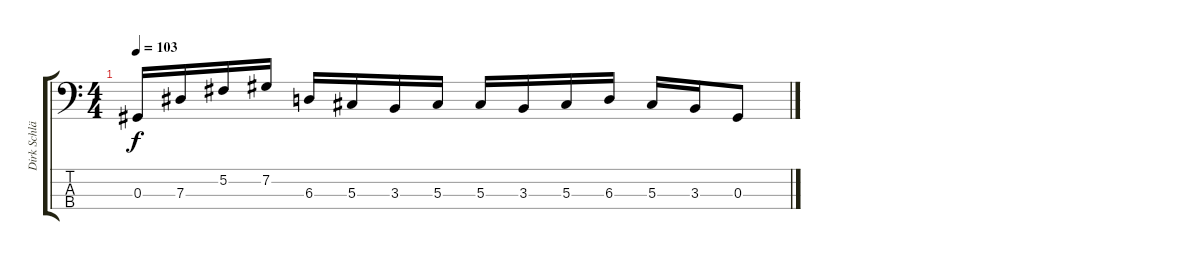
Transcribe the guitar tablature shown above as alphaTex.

\track ("Dirk Schlächter - Bass" "Dirk Schlä") {instrument electricbassfinger}
\staff {score tabs}
\tuning (Gb2 Db2 Ab1 Eb1) {hide}
\ts (4 4)
\tempo 103
\clef f4
\ks c
0.3{t}.16{dy f} 7.3.16 5.2.16 7.2.16 6.3.16 5.3.16 3.3.16 5.3.16 5.3.16 3.3.16 5.3.16 6.3.16 5.3.16 3.3.16 0.3.8
